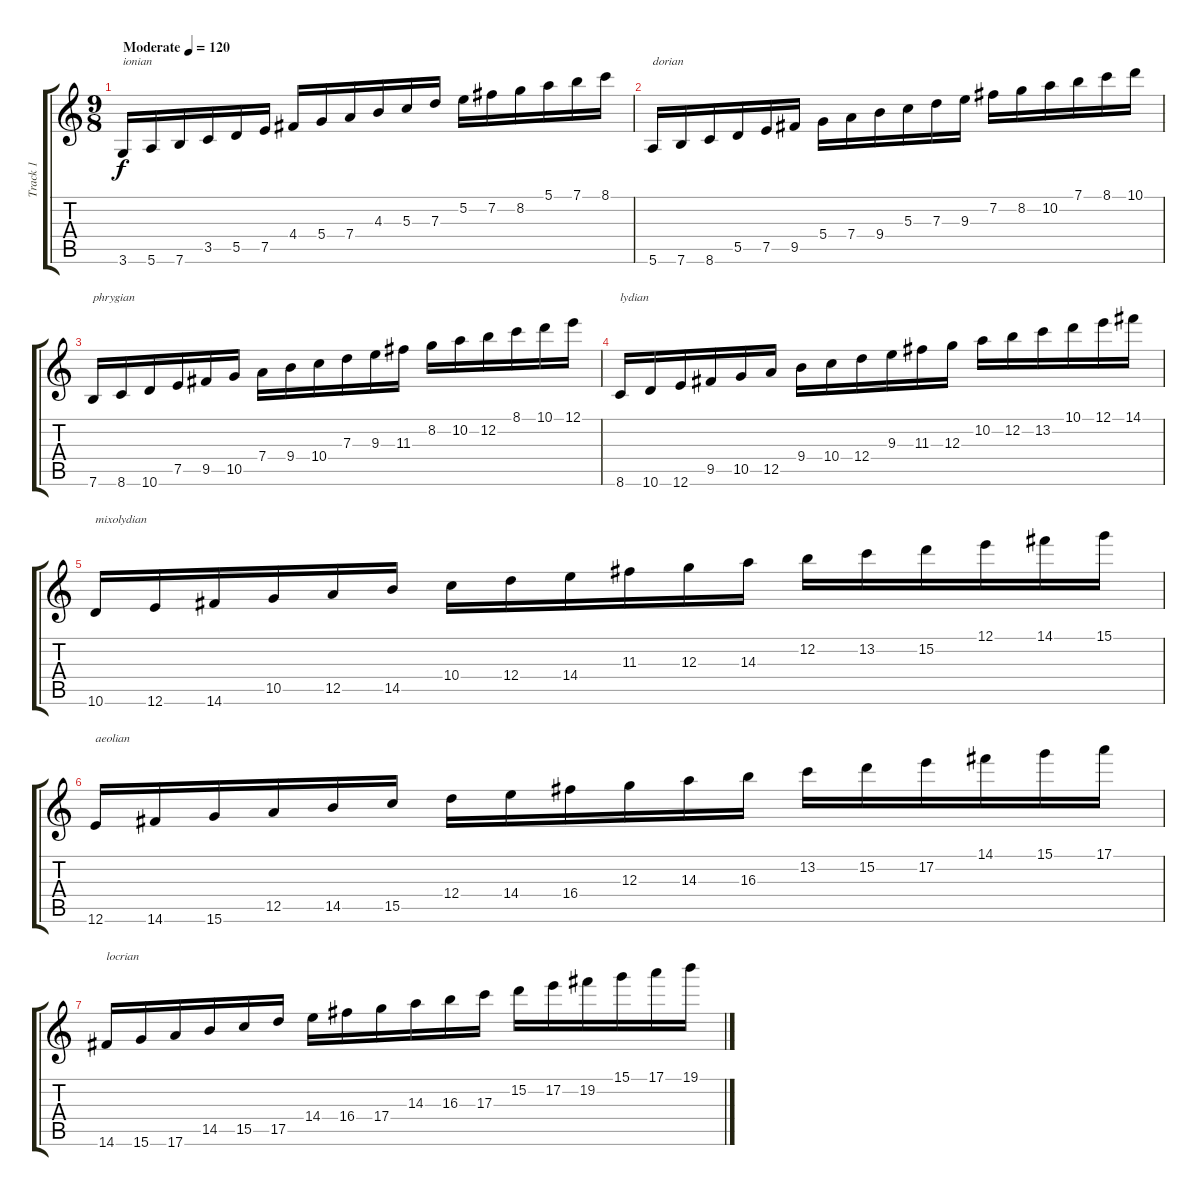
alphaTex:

\track ("Track 1" "Track 1") {instrument acousticguitarsteel}
\staff {score tabs}
\tuning (E4 B3 G3 D3 A2 E2) {hide}
\ts (9 8)
\tempo (120 "Moderate")
\clef g2
\ks c
3.6.16{txt "ionian" dy f instrument acousticguitarsteel} 5.6.16 7.6.16 3.5.16 5.5.16 7.5.16 4.4.16 5.4.16 7.4.16 4.3.16 5.3.16 7.3.16 5.2.16 7.2.16 8.2.16 5.1.16 7.1.16 8.1.16 |
5.6.16{txt "dorian"} 7.6.16 8.6.16 5.5.16 7.5.16 9.5.16 5.4.16 7.4.16 9.4.16 5.3.16 7.3.16 9.3.16 7.2.16 8.2.16 10.2.16 7.1.16 8.1.16 10.1.16 |
7.6.16{txt "phrygian"} 8.6.16 10.6.16 7.5.16 9.5.16 10.5.16 7.4.16 9.4.16 10.4.16 7.3.16 9.3.16 11.3.16 8.2.16 10.2.16 12.2.16 8.1.16 10.1.16 12.1.16 |
8.6.16{txt "lydian"} 10.6.16 12.6.16 9.5.16 10.5.16 12.5.16 9.4.16 10.4.16 12.4.16 9.3.16 11.3.16 12.3.16 10.2.16 12.2.16 13.2.16 10.1.16 12.1.16 14.1.16 |
10.6.16{txt "mixolydian"} 12.6.16 14.6.16 10.5.16 12.5.16 14.5.16 10.4.16 12.4.16 14.4.16 11.3.16 12.3.16 14.3.16 12.2.16 13.2.16 15.2.16 12.1.16 14.1.16 15.1.16 |
12.6.16{txt "aeolian"} 14.6.16 15.6.16 12.5.16 14.5.16 15.5.16 12.4.16 14.4.16 16.4.16 12.3.16 14.3.16 16.3.16 13.2.16 15.2.16 17.2.16 14.1.16 15.1.16 17.1.16 |
14.6.16{txt "locrian"} 15.6.16 17.6.16 14.5.16 15.5.16 17.5.16 14.4.16 16.4.16 17.4.16 14.3.16 16.3.16 17.3.16 15.2.16 17.2.16 19.2.16 15.1.16 17.1.16 19.1.16
